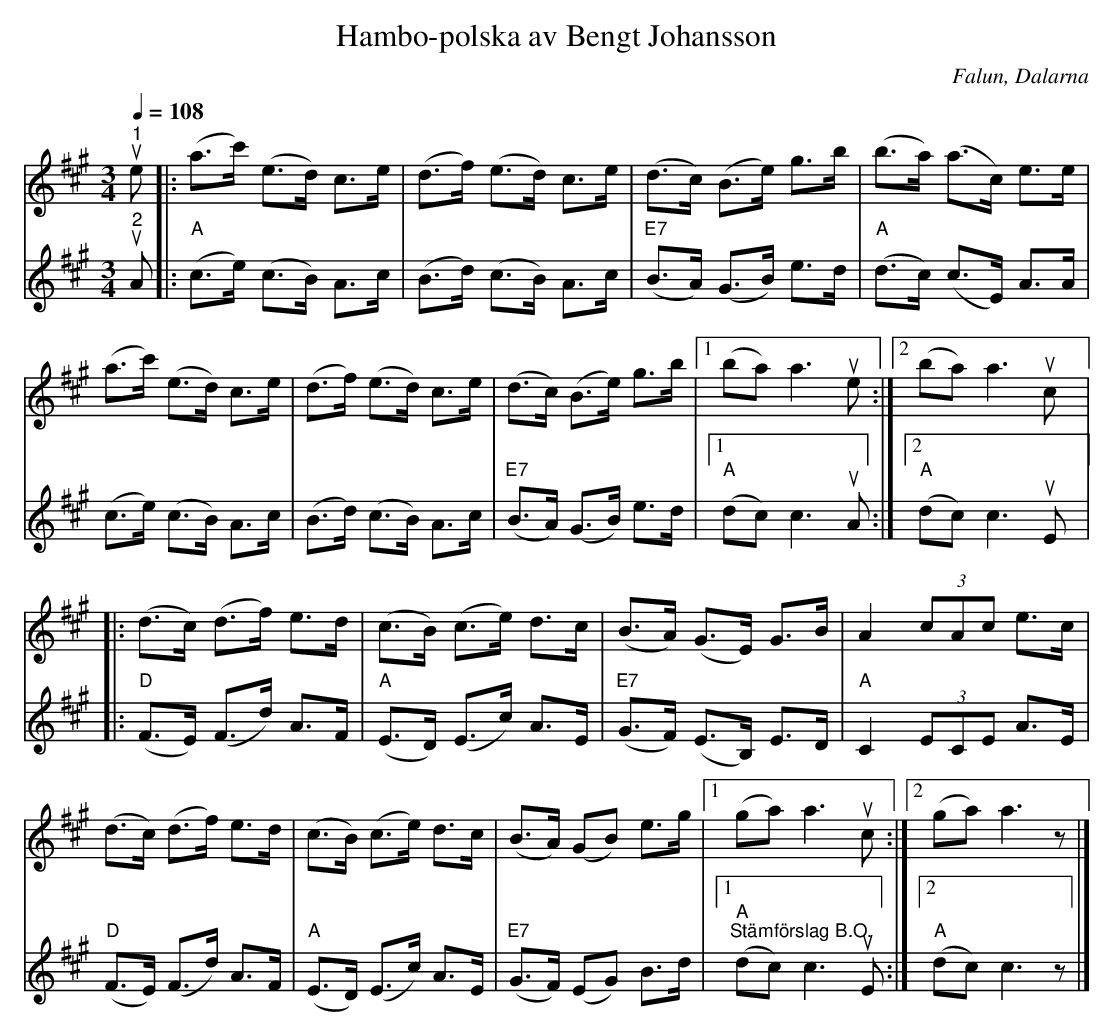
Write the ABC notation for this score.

X:1
T:Hambo-polska av Bengt Johansson
O:Falun, Dalarna
L:1/8
Q:1/4=108
M:3/4
K:A
V:1
"^1"u e |: (a>c') (e>d) c>e | (d>f) (e>d) c>e | (d>c) (B>e) g>b | (b>a) (a>c) e>e |
(a>c') (e>d) c>e | (d>f) (e>d) c>e | (d>c) (B>e) g>b |1 (ba) a3u e :|2 (ba) a3u c |:
(d>c) (d>f) e>d | (c>B) (c>e) d>c | (B>A) (G>E) G>B | A2 (3cAc e>c |
(d>c) (d>f) e>d | (c>B) (c>e) d>c | (B>A) (GB) e>g |1 (ga) a3u c :|2 (ga) a3 z |]
V:2
"^2"u A |:"A" (c>e) (c>B) A>c | (B>d) (c>B) A>c |"E7" (B>A) (G>B) e>d |"A" (d>c) (c>E) A>A |
(c>e) (c>B) A>c | (B>d) (c>B) A>c |"E7" (B>A) (G>B) e>d |1"A" (dc) c3u A :|2 "A" (dc) c3u E |:
"D" (F>E) (F>d) A>F |"A" (E>D) (E>c) A>E |"E7" (G>F) (E>B,) E>D |"A" C2 (3ECE A>E |
"D" (F>E) (F>d) A>F |"A" (E>D) (E>c) A>E |"E7" (G>F) (EG) B>d |1 "A" "^Stämförslag B.O." (dc) c3u E :|2"A" (dc) c3 z |]
